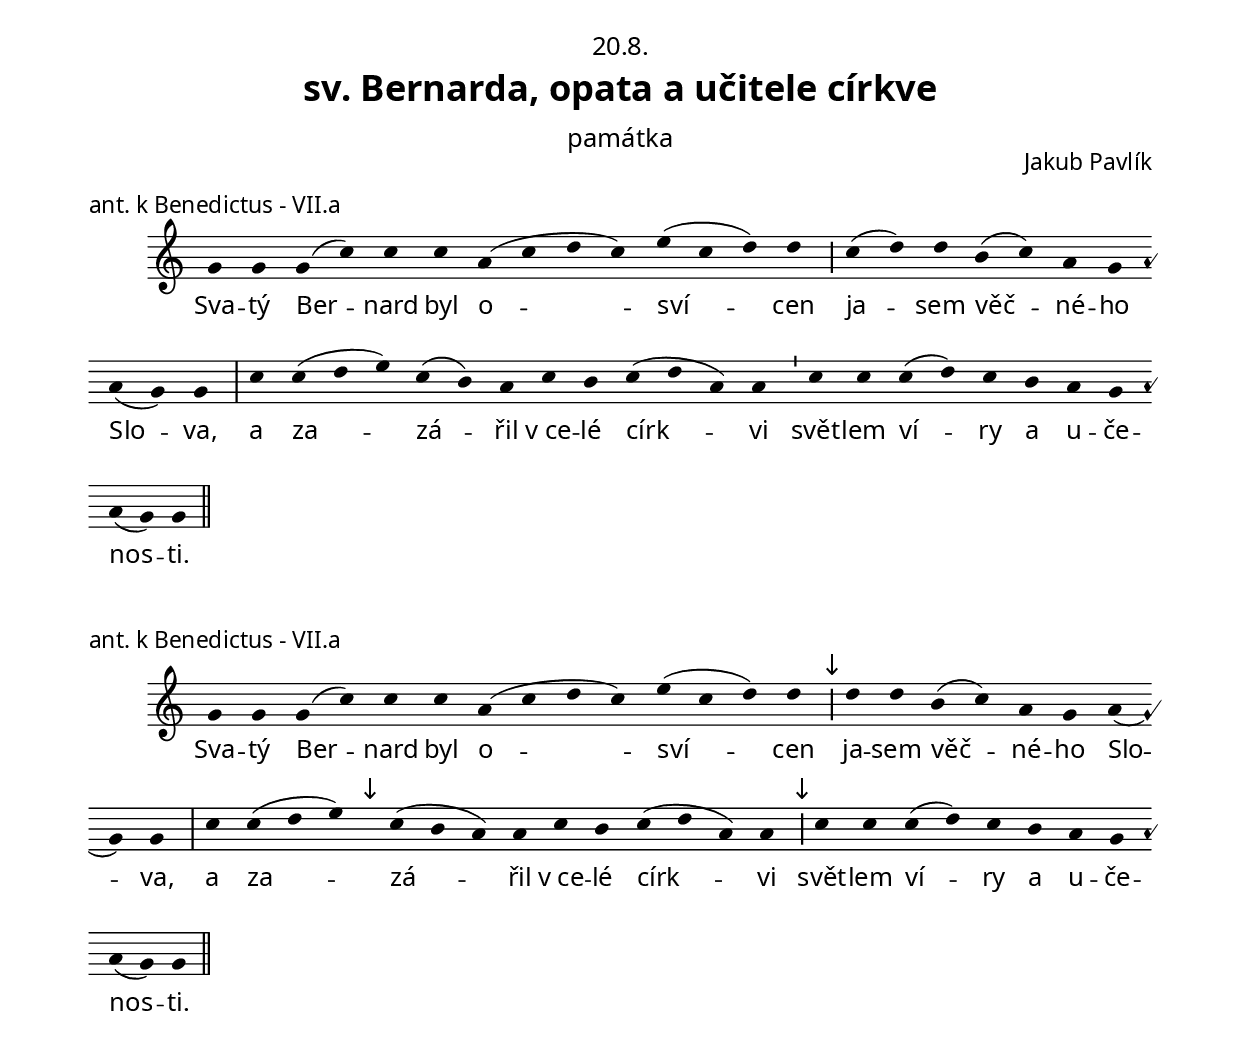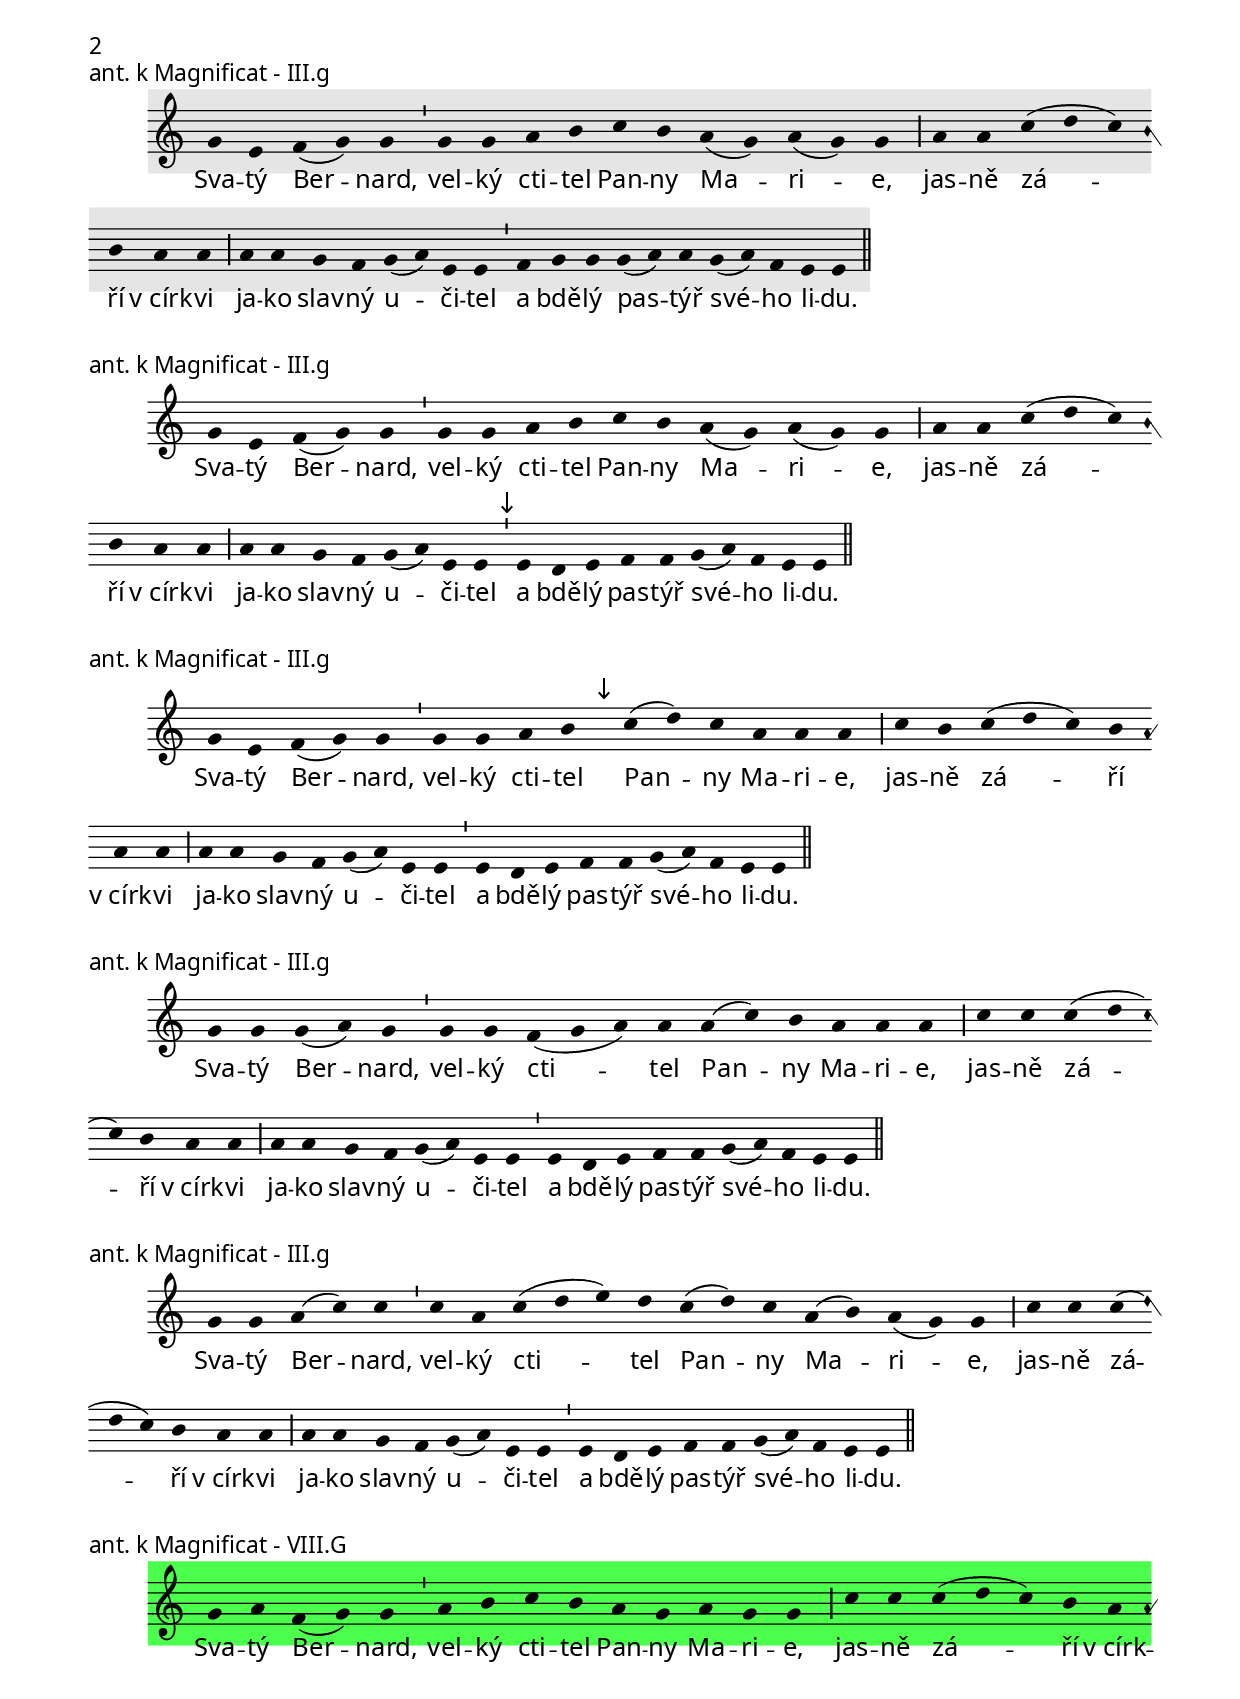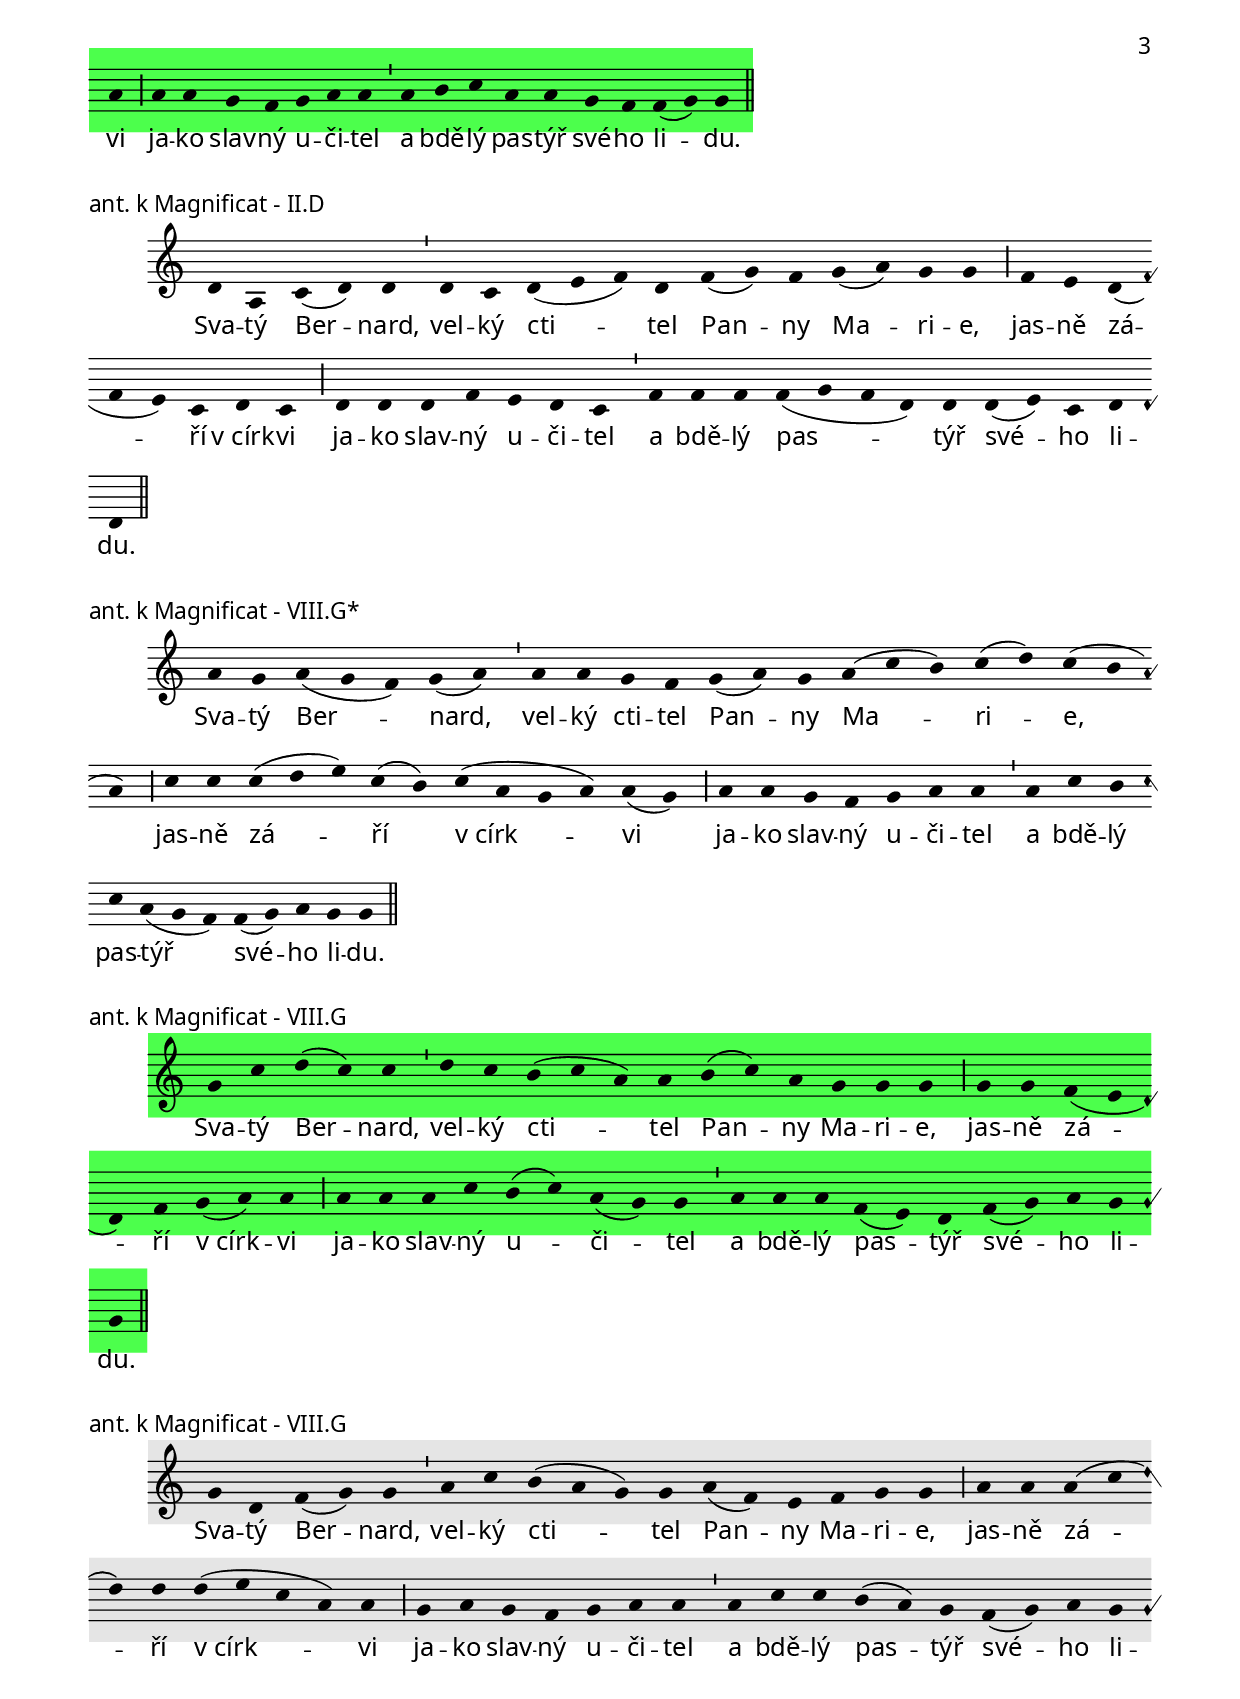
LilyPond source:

\version "2.15.40"

\include "../spolecne.ly"
\include "../dilyresponsorii.ly"

\header {
  title = \markup\titleSvatek
            "sv. Bernarda, opata a učitele církve"
            památka
            20.8.
  composer = "Jakub Pavlík"
}

\score {
  \relative c'' {
    \choralniRezim
    g4 g g( c) c
    c a( c d c) e( c d) d \barMaior
    c( d) d b( c) a g a( g) g \barMax
    c c( d e) c( b) a c b c( d a) a \barMin
    c c c( d) c b a g a( g) g \barFinalis
  }
  \addlyrics {
    Sva -- tý Ber -- nard byl o -- sví -- cen
    ja -- sem věč -- né -- ho Slo -- va,
    a za -- zá -- řil v_ce -- lé círk -- vi
    svět -- lem ví -- ry a u -- če -- nos -- ti.
  }
  \header {
    quid = "ant. k Benedictus"
    modus = "VII"
    differentia = "a"
    psalmus = ""
    id = "aben"
    piece = \markup {\sestavTitulekBezZalmu}
  }
}

\score {
  \relative c'' {
    \choralniRezim
    g4 g g( c) c
    c a( c d c) e( c d) d \barMaior
    \mark\sipka d d b( c) a g a( g) g \barMax
    c c( d e) \mark\sipka c( b a) a c b c( d a) a \mark\sipka \barMaior
    c c c( d) c b a g a( g) g \barFinalis
  }
  \addlyrics {
    Sva -- tý Ber -- nard byl o -- sví -- cen
    ja -- sem věč -- né -- ho Slo -- va,
    a za -- zá -- řil v_ce -- lé círk -- vi
    svět -- lem ví -- ry a u -- če -- nos -- ti.
  }
  \header {
    quid = "ant. k Benedictus"
    modus = "VII"
    differentia = "a"
    psalmus = ""
    id = "aben"
    piece = \markup {\sestavTitulekBezZalmu}
  }
}

\pageBreak

\score {
  \relative c'' {
    \zvyraznovacSedy
    \choralniRezim
    g4 e f( g) g \barMin
    g g a b c b a( g) a( g) g \barMaior
    a a c( d c) b a a \barMaior
    a a g f g( a) e e \barMin
    f g g g( a) a g( a) f e e \barFinalis
  }
  \addlyrics {
    Sva -- tý Ber -- nard,
    vel -- ký cti -- tel Pan -- ny Ma -- ri -- e,
    jas -- ně zá -- ří v_círk -- vi
    ja -- ko slav -- ný u -- či -- tel
    a bdě -- lý pas -- týř své -- ho li -- du.
  }
  \header {
    quid = "ant. k Magnificat"
    modus = "III"
    differentia = "g"
    psalmus = ""
    placet = "zkusit lépe"
    id = "amag"
    piece = \markup {\sestavTitulekBezZalmu}
  }
}

\score {
  \relative c'' {
    \choralniRezim
    g4 e f( g) g \barMin
    g g a b c b a( g) a( g) g \barMaior
    a a c( d c) b a a \barMaior
    a a g f g( a) e e \barMin
    \mark\sipka e d e f f g( a) f e e \barFinalis
  }
  \addlyrics {
    Sva -- tý Ber -- nard,
    vel -- ký cti -- tel Pan -- ny Ma -- ri -- e,
    jas -- ně zá -- ří v_círk -- vi
    ja -- ko slav -- ný u -- či -- tel
    a bdě -- lý pas -- týř své -- ho li -- du.
  }
  \header {
    quid = "ant. k Magnificat"
    modus = "III"
    differentia = "g"
    psalmus = ""
    id = "amag"
    piece = \markup {\sestavTitulekBezZalmu}
  }
}

\score {
  \relative c'' {
    \choralniRezim
    g4 e f( g) g \barMin
    g g a b \mark\sipka c( d) c a a a \barMaior
    c b c( d c) b a a \barMaior
    a a g f g( a) e e \barMin
    e d e f f g( a) f e e \barFinalis
  }
  \addlyrics {
    Sva -- tý Ber -- nard,
    vel -- ký cti -- tel Pan -- ny Ma -- ri -- e,
    jas -- ně zá -- ří v_círk -- vi
    ja -- ko slav -- ný u -- či -- tel
    a bdě -- lý pas -- týř své -- ho li -- du.
  }
  \header {
    quid = "ant. k Magnificat"
    modus = "III"
    differentia = "g"
    psalmus = ""
    id = "amag"
    piece = \markup {\sestavTitulekBezZalmu}
  }
}

\score {
  \relative c'' {
    \choralniRezim
    g4 g g( a) g \barMin
    g g f( g a) a a( c) b a a a \barMaior
    c c c( d c) b a a \barMaior
    a a g f g( a) e e \barMin
    e d e f f g( a) f e e \barFinalis
  }
  \addlyrics {
    Sva -- tý Ber -- nard,
    vel -- ký cti -- tel Pan -- ny Ma -- ri -- e,
    jas -- ně zá -- ří v_círk -- vi
    ja -- ko slav -- ný u -- či -- tel
    a bdě -- lý pas -- týř své -- ho li -- du.
  }
  \header {
    quid = "ant. k Magnificat"
    modus = "III"
    differentia = "g"
    psalmus = ""
    id = "amag"
    piece = \markup {\sestavTitulekBezZalmu}
  }
}

\score {
  \relative c'' {
    \choralniRezim
    g4 g a( c) c \barMin
    c a c( d e) d c( d) c a( b) a( g) g \barMaior
    c c c( d c) b a a \barMaior
    a a g f g( a) e e \barMin
    e d e f f g( a) f e e \barFinalis
  }
  \addlyrics {
    Sva -- tý Ber -- nard,
    vel -- ký cti -- tel Pan -- ny Ma -- ri -- e,
    jas -- ně zá -- ří v_círk -- vi
    ja -- ko slav -- ný u -- či -- tel
    a bdě -- lý pas -- týř své -- ho li -- du.
  }
  \header {
    quid = "ant. k Magnificat"
    modus = "III"
    differentia = "g"
    psalmus = ""
    id = "amag"
    piece = \markup {\sestavTitulekBezZalmu}
  }
}

\score {
  \relative c'' {
    \zvyraznovacZeleny
    \choralniRezim
    g4 a f( g) g \barMin
    a b c b a g a g g \barMaior
    c c c( d c) b a a \barMaior
    a a g f g a a \barMin
    a b c a a g f f( g) g \barFinalis
  }
  \addlyrics {
    Sva -- tý Ber -- nard,
    vel -- ký cti -- tel Pan -- ny Ma -- ri -- e,
    jas -- ně zá -- ří v_círk -- vi
    ja -- ko slav -- ný u -- či -- tel
    a bdě -- lý pas -- týř své -- ho li -- du.
  }
  \header {
    quid = "ant. k Magnificat"
    modus = "VIII"
    differentia = "G"
    psalmus = ""
    id = "amag"
    piece = \markup {\sestavTitulekBezZalmu}
  }
}

\score {
  \relative c' {
    \choralniRezim
    d4 a c( d) d \barMin
    d c d( e f) d f( g) f g( a) g g \barMaior
    f e d( f e) c d c \barMaior
    d d d f e d c \barMin
    f f f f( g f d) d d( e) c d d \barFinalis
  }
  \addlyrics {
    Sva -- tý Ber -- nard,
    vel -- ký cti -- tel Pan -- ny Ma -- ri -- e,
    jas -- ně zá -- ří v_círk -- vi
    ja -- ko slav -- ný u -- či -- tel
    a bdě -- lý pas -- týř své -- ho li -- du.
  }
  \header {
    quid = "ant. k Magnificat"
    modus = "II"
    differentia = "D"
    psalmus = ""
    id = "amag"
    piece = \markup {\sestavTitulekBezZalmu}
  }
}

\score {
  \relative c'' {
    \choralniRezim
    a4 g a( g f) g( a) \barMin
    a a g f g( a) g a( c b) c( d) c( b a) \barMaior
    c c c( d e) c( b) c( a g a) a( g) \barMaior
    a a g f g a a \barMin
    a c b c a( g f) f( g) a g g \barFinalis
  }
  \addlyrics {
    Sva -- tý Ber -- nard,
    vel -- ký cti -- tel Pan -- ny Ma -- ri -- e,
    jas -- ně zá -- ří v_círk -- vi
    ja -- ko slav -- ný u -- či -- tel
    a bdě -- lý pas -- týř své -- ho li -- du.
  }
  \header {
    quid = "ant. k Magnificat"
    modus = "VIII"
    differentia = "G*"
    psalmus = ""
    id = "amag"
    piece = \markup {\sestavTitulekBezZalmu}
  }
}

\score {
  \relative c'' {
    \zvyraznovacZeleny
    \choralniRezim
    g4 c d( c) c \barMin
    d c b( c a) a b( c) a g g g \barMaior
    g g f( e d) f g( a) a \barMaior
    a a a c b( c) a( g) g \barMin
    a a a f( e) d f( g) a g g \barFinalis
  }
  \addlyrics {
    Sva -- tý Ber -- nard,
    vel -- ký cti -- tel Pan -- ny Ma -- ri -- e,
    jas -- ně zá -- ří v_círk -- vi
    ja -- ko slav -- ný u -- či -- tel
    a bdě -- lý pas -- týř své -- ho li -- du.
  }
  \header {
    quid = "ant. k Magnificat"
    modus = "VIII"
    differentia = "G"
    psalmus = ""
    id = "amag"
    piece = \markup {\sestavTitulekBezZalmu}
  }
}

\score {
  \relative c'' {
    \zvyraznovacSedy
    \choralniRezim
    g4 d f( g) g \barMin
    a c b( a g) g a( f) e f g g \barMaior
    a a a( c d) d d( e c a) a \barMaior
    g a g f g a a \barMin
    a c c b( a) g f( g) a g g \barFinalis
  }
  \addlyrics {
    Sva -- tý Ber -- nard,
    vel -- ký cti -- tel Pan -- ny Ma -- ri -- e,
    jas -- ně zá -- ří v_círk -- vi
    ja -- ko slav -- ný u -- či -- tel
    a bdě -- lý pas -- týř své -- ho li -- du.
  }
  \header {
    quid = "ant. k Magnificat"
    modus = "VIII"
    differentia = "G"
    psalmus = ""
    id = "amag"
    piece = \markup {\sestavTitulekBezZalmu}
  }
}

\score {
  \relative c'' {
    \zvyraznovacModry
    \choralniRezim
    \mark\sipka g4 g g( a) a \barMin
    \mark\sipka c c b( a g) g \mark\sipka g( a) f f g g \barMaior
    a a a( c d) d d( e c a) a \barMaior
    g a g f g a a \barMin
    a c c \mark\sipka b( a g) g f( g) a g g \barFinalis
  }
  \addlyrics {
    Sva -- tý Ber -- nard,
    vel -- ký cti -- tel Pan -- ny Ma -- ri -- e,
    jas -- ně zá -- ří v_círk -- vi
    ja -- ko slav -- ný u -- či -- tel
    a bdě -- lý pas -- týř své -- ho li -- du.
  }
  \header {
    quid = "ant. k Magnificat"
    modus = "VIII"
    differentia = "G"
    psalmus = ""
    id = "amag"
    piece = \markup {\sestavTitulekBezZalmu}
  }
}